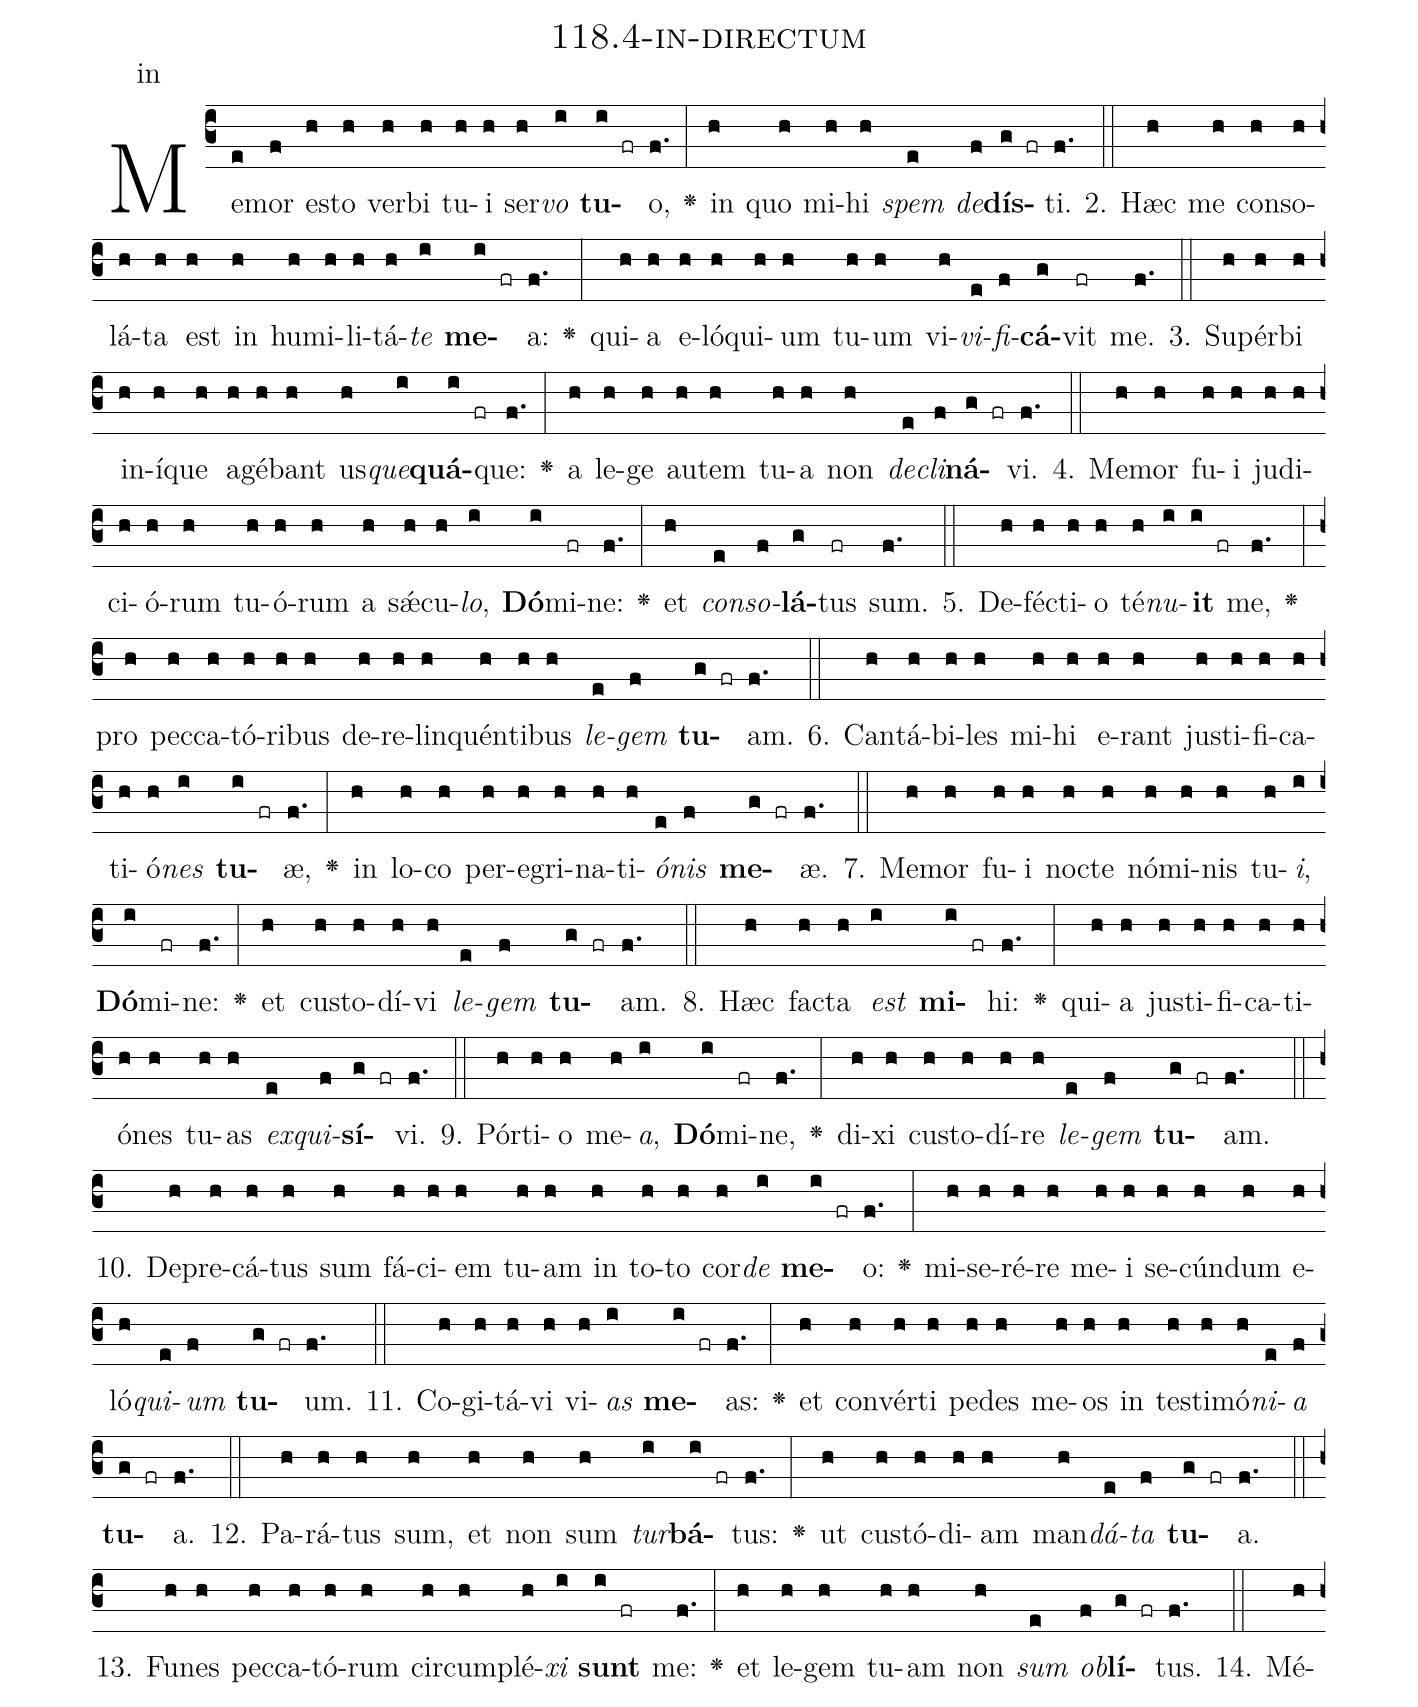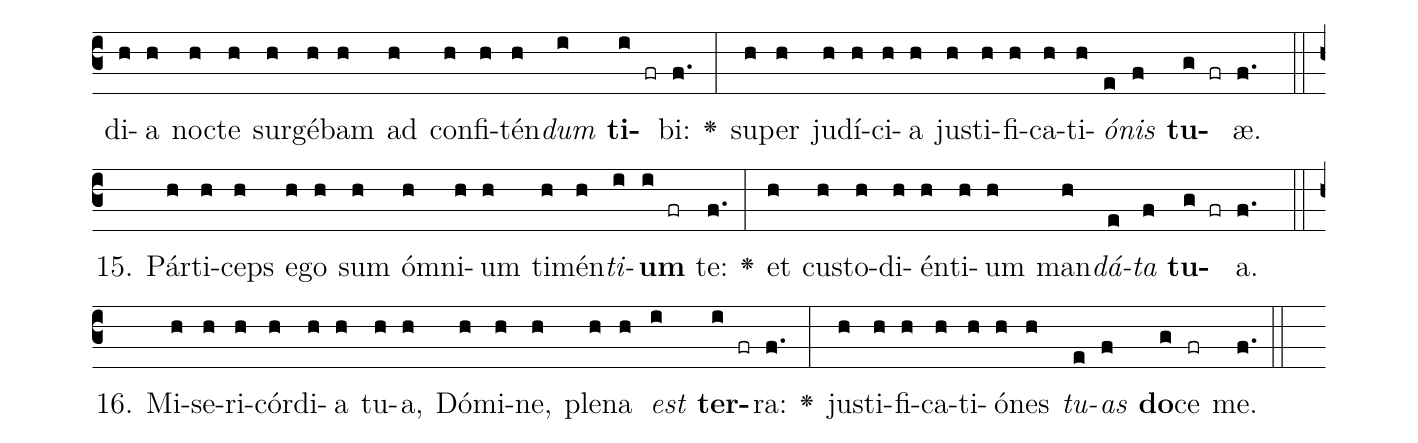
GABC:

name: 118.4-in-directum;
annotation: in;
%%
(c3)Me(e)mor(f) es(h)to(h) ver(h)bi(h) tu(h)i(h) ser(h)<i>vo</i>(i) <b>tu</b>(i fr)o,(f.) <v>\greheightstar</v>(:) in(h) quo(h) mi(h)hi(h) <i>spem</i>(e) <i>de</i>(f)<b>dís</b>(g fr)ti.(f.) (::)
2. Hæc(h) me(h) con(h)so(h)lá(h)ta(h) est(h) in(h) hu(h)mi(h)li(h)tá(h)<i>te</i>(i) <b>me</b>(i fr)a:(f.) <v>\greheightstar</v>(:) qui(h)a(h) e(h)ló(h)qui(h)um(h) tu(h)um(h) vi(h)<i>vi</i>(e)<i>fi</i>(f)<b>cá</b>(g)vit(fr) me.(f.) (::)
3. Su(h)pér(h)bi(h) in(h)í(h)que(h) a(h)gé(h)bant(h) us(h)<i>que</i>(i)<b>quá</b>(i fr)que:(f.) <v>\greheightstar</v>(:) a(h) le(h)ge(h) au(h)tem(h) tu(h)a(h) non(h) <i>de</i>(e)<i>cli</i>(f)<b>ná</b>(g fr)vi.(f.) (::)
4. Me(h)mor(h) fu(h)i(h) ju(h)di(h)ci(h)ó(h)rum(h) tu(h)ó(h)rum(h) a(h) sǽ(h)cu(h)<i>lo</i>,(i) <b>Dó</b>(i)mi(fr)ne:(f.) <v>\greheightstar</v>(:) et(h) <i>con</i>(e)<i>so</i>(f)<b>lá</b>(g)tus(fr) sum.(f.) (::)
5. De(h)féc(h)ti(h)o(h) té(h)<i>nu</i>(i)<b>it</b>(i fr) me,(f.) <v>\greheightstar</v>(:) pro(h) pec(h)ca(h)tó(h)ri(h)bus(h) de(h)re(h)lin(h)quén(h)ti(h)bus(h) <i>le</i>(e)<i>gem</i>(f) <b>tu</b>(g fr)am.(f.) (::)
6. Can(h)tá(h)bi(h)les(h) mi(h)hi(h) e(h)rant(h) jus(h)ti(h)fi(h)ca(h)ti(h)ó(h)<i>nes</i>(i) <b>tu</b>(i fr)æ,(f.) <v>\greheightstar</v>(:) in(h) lo(h)co(h) per(h)e(h)gri(h)na(h)ti(h)<i>ó</i>(e)<i>nis</i>(f) <b>me</b>(g fr)æ.(f.) (::)
7. Me(h)mor(h) fu(h)i(h) noc(h)te(h) nó(h)mi(h)nis(h) tu(h)<i>i</i>,(i) <b>Dó</b>(i)mi(fr)ne:(f.) <v>\greheightstar</v>(:) et(h) cus(h)to(h)dí(h)vi(h) <i>le</i>(e)<i>gem</i>(f) <b>tu</b>(g fr)am.(f.) (::)
8. Hæc(h) fac(h)ta(h) <i>est</i>(i) <b>mi</b>(i fr)hi:(f.) <v>\greheightstar</v>(:) qui(h)a(h) jus(h)ti(h)fi(h)ca(h)ti(h)ó(h)nes(h) tu(h)as(h) <i>ex</i>(e)<i>qui</i>(f)<b>sí</b>(g fr)vi.(f.) (::)
9. Pór(h)ti(h)o(h) me(h)<i>a</i>,(i) <b>Dó</b>(i)mi(fr)ne,(f.) <v>\greheightstar</v>(:) di(h)xi(h) cus(h)to(h)dí(h)re(h) <i>le</i>(e)<i>gem</i>(f) <b>tu</b>(g fr)am.(f.) (::)
10. De(h)pre(h)cá(h)tus(h) sum(h) fá(h)ci(h)em(h) tu(h)am(h) in(h) to(h)to(h) cor(h)<i>de</i>(i) <b>me</b>(i fr)o:(f.) <v>\greheightstar</v>(:) mi(h)se(h)ré(h)re(h) me(h)i(h) se(h)cún(h)dum(h) e(h)ló(h)<i>qui</i>(e)<i>um</i>(f) <b>tu</b>(g fr)um.(f.) (::)
11. Co(h)gi(h)tá(h)vi(h) vi(h)<i>as</i>(i) <b>me</b>(i fr)as:(f.) <v>\greheightstar</v>(:) et(h) con(h)vér(h)ti(h) pe(h)des(h) me(h)os(h) in(h) tes(h)ti(h)mó(h)<i>ni</i>(e)<i>a</i>(f) <b>tu</b>(g fr)a.(f.) (::)
12. Pa(h)rá(h)tus(h) sum,(h) et(h) non(h) sum(h) <i>tur</i>(i)<b>bá</b>(i fr)tus:(f.) <v>\greheightstar</v>(:) ut(h) cus(h)tó(h)di(h)am(h) man(h)<i>dá</i>(e)<i>ta</i>(f) <b>tu</b>(g fr)a.(f.) (::)
13. Fu(h)nes(h) pec(h)ca(h)tó(h)rum(h) cir(h)cum(h)plé(h)<i>xi</i>(i) <b>sunt</b>(i fr) me:(f.) <v>\greheightstar</v>(:) et(h) le(h)gem(h) tu(h)am(h) non(h) <i>sum</i>(e) <i>ob</i>(f)<b>lí</b>(g fr)tus.(f.) (::)
14. Mé(h)di(h)a(h) noc(h)te(h) sur(h)gé(h)bam(h) ad(h) con(h)fi(h)tén(h)<i>dum</i>(i) <b>ti</b>(i fr)bi:(f.) <v>\greheightstar</v>(:) su(h)per(h) ju(h)dí(h)ci(h)a(h) jus(h)ti(h)fi(h)ca(h)ti(h)<i>ó</i>(e)<i>nis</i>(f) <b>tu</b>(g fr)æ.(f.) (::)
15. Pár(h)ti(h)ceps(h) e(h)go(h) sum(h) óm(h)ni(h)um(h) ti(h)mén(h)<i>ti</i>(i)<b>um</b>(i fr) te:(f.) <v>\greheightstar</v>(:) et(h) cus(h)to(h)di(h)én(h)ti(h)um(h) man(h)<i>dá</i>(e)<i>ta</i>(f) <b>tu</b>(g fr)a.(f.) (::)
16. Mi(h)se(h)ri(h)cór(h)di(h)a(h) tu(h)a,(h) Dó(h)mi(h)ne,(h) ple(h)na(h) <i>est</i>(i) <b>ter</b>(i fr)ra:(f.) <v>\greheightstar</v>(:) jus(h)ti(h)fi(h)ca(h)ti(h)ó(h)nes(h) <i>tu</i>(e)<i>as</i>(f) <b>do</b>(g)ce(fr) me.(f.) (::)
